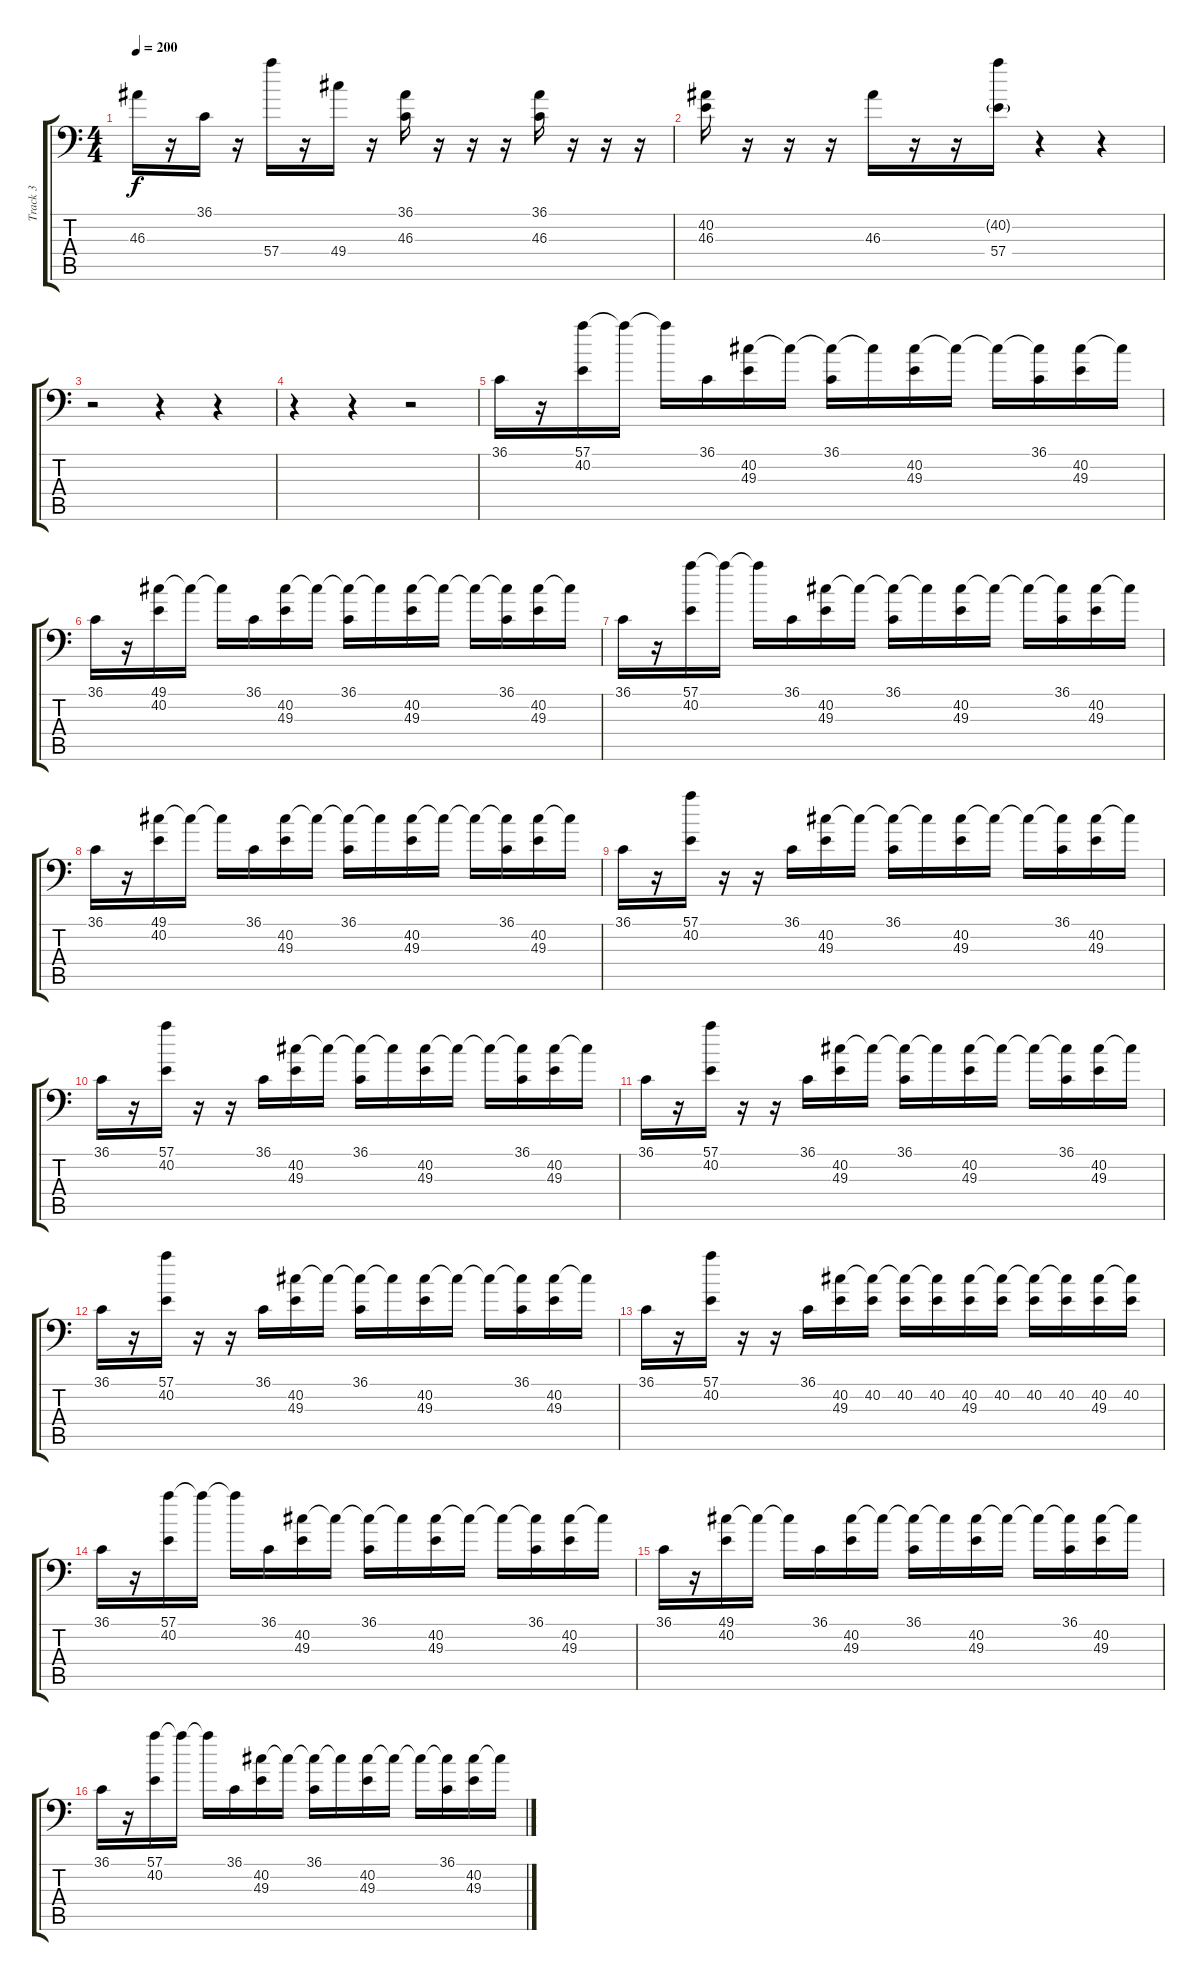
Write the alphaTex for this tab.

\track ("Track 3" "Track 3") {instrument acousticgrandpiano}
\staff {score tabs}
\tuning (C-1 C-1 C-1 C-1 C-1 C-1) {hide}
\ts (4 4)
\tempo 200
\clef f4
\ks c
46.3.16{dy f} r.16 36.1.16 r.16 57.4.16 r.16 49.4.16 r.16 (36.1 46.3).16 r.16 r.16 r.16 (36.1 46.3).16 r.16 r.16 r.16 |
(40.2 46.3).16 r.16 r.16 r.16 46.3.16 r.16 r.16 (40.2{g} 57.4).16 r.4 r.4 |
r.2 r.4 r.4 |
r.4 r.4 r.2 |
36.1.16 r.16 (57.1 40.2).16 57.1{t}.16 57.1{t}.16 36.1.16 (40.2 49.3).16 49.3{t}.16 (36.1 49.3{t}).16 49.3{t}.16 (40.2 49.3).16 49.3{t}.16 49.3{t}.16 (36.1 49.3{t}).16 (40.2 49.3).16 49.3{t}.16 |
36.1.16 r.16 (49.1 40.2).16 49.1{t}.16 49.1{t}.16 36.1.16 (40.2 49.3).16 49.3{t}.16 (36.1 49.3{t}).16 49.3{t}.16 (40.2 49.3).16 49.3{t}.16 49.3{t}.16 (36.1 49.3{t}).16 (40.2 49.3).16 49.3{t}.16 |
36.1.16 r.16 (57.1 40.2).16 57.1{t}.16 57.1{t}.16 36.1.16 (40.2 49.3).16 49.3{t}.16 (36.1 49.3{t}).16 49.3{t}.16 (40.2 49.3).16 49.3{t}.16 49.3{t}.16 (36.1 49.3{t}).16 (40.2 49.3).16 49.3{t}.16 |
36.1.16 r.16 (49.1 40.2).16 49.1{t}.16 49.1{t}.16 36.1.16 (40.2 49.3).16 49.3{t}.16 (36.1 49.3{t}).16 49.3{t}.16 (40.2 49.3).16 49.3{t}.16 49.3{t}.16 (36.1 49.3{t}).16 (40.2 49.3).16 49.3{t}.16 |
36.1.16 r.16 (57.1 40.2).16 r.16 r.16 36.1.16 (40.2 49.3).16 49.3{t}.16 (36.1 49.3{t}).16 49.3{t}.16 (40.2 49.3).16 49.3{t}.16 49.3{t}.16 (36.1 49.3{t}).16 (40.2 49.3).16 49.3{t}.16 |
36.1.16 r.16 (57.1 40.2).16 r.16 r.16 36.1.16 (40.2 49.3).16 49.3{t}.16 (36.1 49.3{t}).16 49.3{t}.16 (40.2 49.3).16 49.3{t}.16 49.3{t}.16 (36.1 49.3{t}).16 (40.2 49.3).16 49.3{t}.16 |
36.1.16 r.16 (57.1 40.2).16 r.16 r.16 36.1.16 (40.2 49.3).16 49.3{t}.16 (36.1 49.3{t}).16 49.3{t}.16 (40.2 49.3).16 49.3{t}.16 49.3{t}.16 (36.1 49.3{t}).16 (40.2 49.3).16 49.3{t}.16 |
36.1.16 r.16 (57.1 40.2).16 r.16 r.16 36.1.16 (40.2 49.3).16 49.3{t}.16 (36.1 49.3{t}).16 49.3{t}.16 (40.2 49.3).16 49.3{t}.16 49.3{t}.16 (36.1 49.3{t}).16 (40.2 49.3).16 49.3{t}.16 |
36.1.16 r.16 (57.1 40.2).16 r.16 r.16 36.1.16 (40.2 49.3).16 (40.2 49.3{t}).16 (40.2 49.3{t}).16 (40.2 49.3{t}).16 (40.2 49.3).16 (40.2 49.3{t}).16 (40.2 49.3{t}).16 (40.2 49.3{t}).16 (40.2 49.3).16 (40.2 49.3{t}).16 |
36.1.16 r.16 (57.1 40.2).16 57.1{t}.16 57.1{t}.16 36.1.16 (40.2 49.3).16 49.3{t}.16 (36.1 49.3{t}).16 49.3{t}.16 (40.2 49.3).16 49.3{t}.16 49.3{t}.16 (36.1 49.3{t}).16 (40.2 49.3).16 49.3{t}.16 |
36.1.16 r.16 (49.1 40.2).16 49.1{t}.16 49.1{t}.16 36.1.16 (40.2 49.3).16 49.3{t}.16 (36.1 49.3{t}).16 49.3{t}.16 (40.2 49.3).16 49.3{t}.16 49.3{t}.16 (36.1 49.3{t}).16 (40.2 49.3).16 49.3{t}.16 |
36.1.16 r.16 (57.1 40.2).16 57.1{t}.16 57.1{t}.16 36.1.16 (40.2 49.3).16 49.3{t}.16 (36.1 49.3{t}).16 49.3{t}.16 (40.2 49.3).16 49.3{t}.16 49.3{t}.16 (36.1 49.3{t}).16 (40.2 49.3).16 49.3{t}.16
